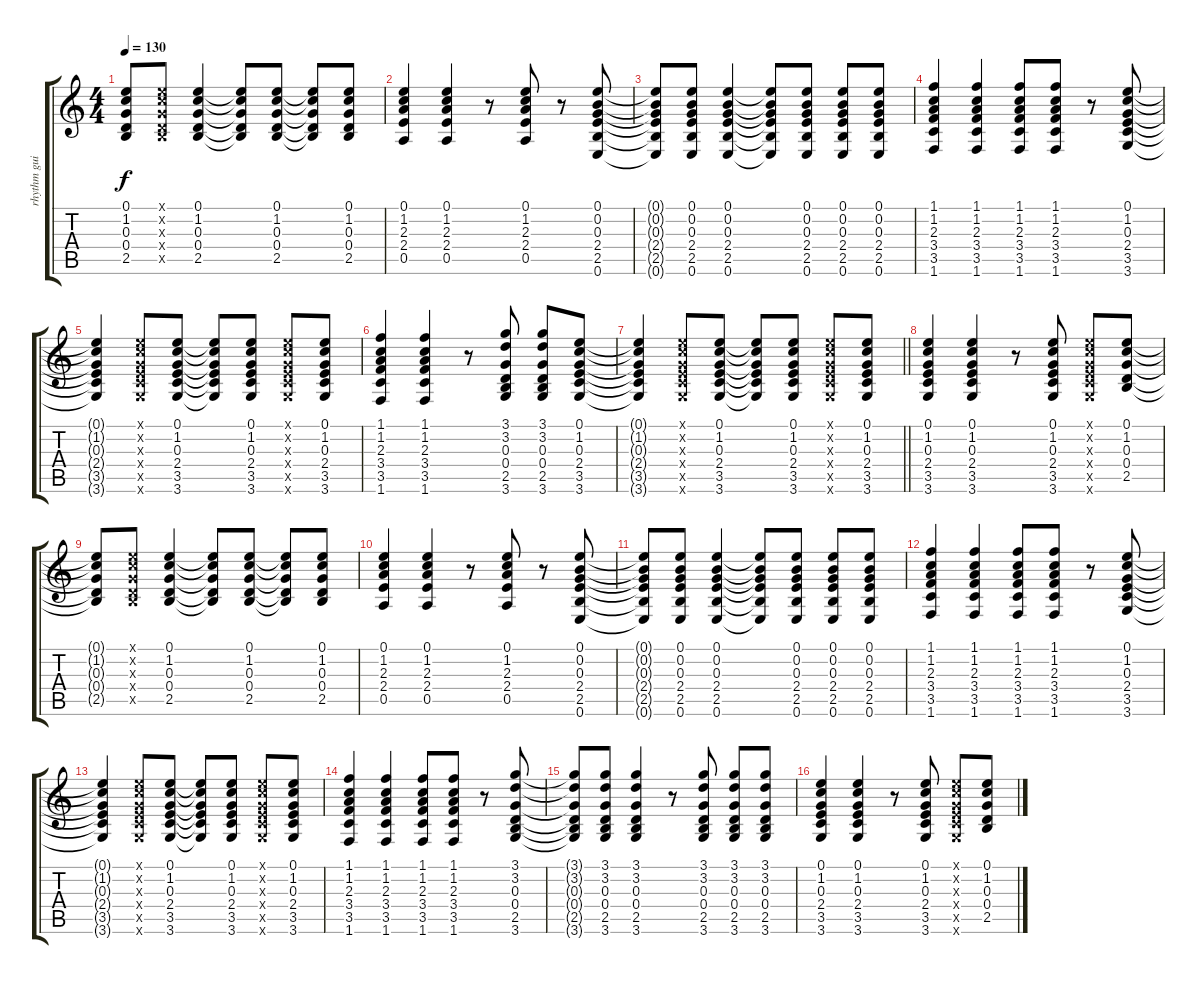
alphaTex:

\track ("rhythm guitar" "rhythm gui") {instrument acousticguitarsteel}
\staff {score tabs}
\tuning (E4 B3 G3 D3 A2 E2) {hide}
\ts (4 4)
\tempo 130
\clef g2
\ks c
(0.1{t} 1.2{t} 0.3{t} 0.4{t} 2.5{t}).8{dy f} (0.1{x} 1.2{x} 0.3{x} 0.4{x} 2.5{x}).8 (0.1 1.2 0.3 0.4 2.5).4 (0.1{t} 1.2{t} 0.3{t} 0.4{t} 2.5{t}).8 (0.1 1.2 0.3 0.4 2.5).8 (0.1{t} 1.2{t} 0.3{t} 0.4{t} 2.5{t}).8 (0.1 1.2 0.3 0.4 2.5).8 |
(0.1 1.2 2.3 2.4 0.5).4 (0.1 1.2 2.3 2.4 0.5).4 r.8 (0.1 1.2 2.3 2.4 0.5).8 r.8 (0.1 0.2 0.3 2.4 2.5 0.6).8 |
(0.1{t} 0.2{t} 0.3{t} 2.4{t} 2.5{t} 0.6{t}).8 (0.1 0.2 0.3 2.4 2.5 0.6).8 (0.1 0.2 0.3 2.4 2.5 0.6).4 (0.1{t} 0.2{t} 0.3{t} 2.4{t} 2.5{t} 0.6{t}).8 (0.1 0.2 0.3 2.4 2.5 0.6).8 (0.1 0.2 0.3 2.4 2.5 0.6).8 (0.1 0.2 0.3 2.4 2.5 0.6).8 |
(1.1 1.2 2.3 3.4 3.5 1.6).4 (1.1 1.2 2.3 3.4 3.5 1.6).4 (1.1 1.2 2.3 3.4 3.5 1.6).8 (1.1 1.2 2.3 3.4 3.5 1.6).8 r.8 (0.1 1.2 0.3 2.4 3.5 3.6).8 |
(0.1{t} 1.2{t} 0.3{t} 2.4{t} 3.5{t} 3.6{t}).4 (0.1{x} 1.2{x} 0.3{x} 2.4{x} 3.5{x} 3.6{x}).8 (0.1 1.2 0.3 2.4 3.5 3.6).8 (0.1{t} 1.2{t} 0.3{t} 2.4{t} 3.5{t} 3.6{t}).8 (0.1 1.2 0.3 2.4 3.5 3.6).8 (0.1{x} 1.2{x} 0.3{x} 2.4{x} 3.5{x} 3.6{x}).8 (0.1 1.2 0.3 2.4 3.5 3.6).8 |
(1.1 1.2 2.3 3.4 3.5 1.6).4 (1.1 1.2 2.3 3.4 3.5 1.6).4 r.8 (3.1 3.2 0.3 0.4 2.5 3.6).8 (3.1 3.2 0.3 0.4 2.5 3.6).8 (0.1 1.2 0.3 2.4 3.5 3.6).8 |
\barLineRight lightlight
(0.1{t} 1.2{t} 0.3{t} 2.4{t} 3.5{t} 3.6{t}).4 (0.1{x} 1.2{x} 0.3{x} 2.4{x} 3.5{x} 3.6{x}).8 (0.1 1.2 0.3 2.4 3.5 3.6).8 (0.1{t} 1.2{t} 0.3{t} 2.4{t} 3.5{t} 3.6{t}).8 (0.1 1.2 0.3 2.4 3.5 3.6).8 (0.1{x} 1.2{x} 0.3{x} 2.4{x} 3.5{x} 3.6{x}).8 (0.1 1.2 0.3 2.4 3.5 3.6).8 |
(0.1 1.2 0.3 2.4 3.5 3.6).4 (0.1 1.2 0.3 2.4 3.5 3.6).4 r.8 (0.1 1.2 0.3 2.4 3.5 3.6).8 (0.1{x} 1.2{x} 0.3{x} 2.4{x} 3.5{x} 3.6{x}).8 (0.1 1.2 0.3 0.4 2.5).8 |
(0.1{t} 1.2{t} 0.3{t} 0.4{t} 2.5{t}).8 (0.1{x} 1.2{x} 0.3{x} 0.4{x} 2.5{x}).8 (0.1 1.2 0.3 0.4 2.5).4 (0.1{t} 1.2{t} 0.3{t} 0.4{t} 2.5{t}).8 (0.1 1.2 0.3 0.4 2.5).8 (0.1{t} 1.2{t} 0.3{t} 0.4{t} 2.5{t}).8 (0.1 1.2 0.3 0.4 2.5).8 |
(0.1 1.2 2.3 2.4 0.5).4{txt ""} (0.1 1.2 2.3 2.4 0.5).4 r.8 (0.1 1.2 2.3 2.4 0.5).8 r.8 (0.1 0.2 0.3 2.4 2.5 0.6).8 |
(0.1{t} 0.2{t} 0.3{t} 2.4{t} 2.5{t} 0.6{t}).8 (0.1 0.2 0.3 2.4 2.5 0.6).8 (0.1 0.2 0.3 2.4 2.5 0.6).4 (0.1{t} 0.2{t} 0.3{t} 2.4{t} 2.5{t} 0.6{t}).8 (0.1 0.2 0.3 2.4 2.5 0.6).8 (0.1 0.2 0.3 2.4 2.5 0.6).8 (0.1 0.2 0.3 2.4 2.5 0.6).8 |
(1.1 1.2 2.3 3.4 3.5 1.6).4 (1.1 1.2 2.3 3.4 3.5 1.6).4 (1.1 1.2 2.3 3.4 3.5 1.6).8 (1.1 1.2 2.3 3.4 3.5 1.6).8 r.8 (0.1 1.2 0.3 2.4 3.5 3.6).8 |
(0.1{t} 1.2{t} 0.3{t} 2.4{t} 3.5{t} 3.6{t}).4 (0.1{x} 1.2{x} 0.3{x} 2.4{x} 3.5{x} 3.6{x}).8 (0.1 1.2 0.3 2.4 3.5 3.6).8 (0.1{t} 1.2{t} 0.3{t} 2.4{t} 3.5{t} 3.6{t}).8 (0.1 1.2 0.3 2.4 3.5 3.6).8 (0.1{x} 1.2{x} 0.3{x} 2.4{x} 3.5{x} 3.6{x}).8 (0.1 1.2 0.3 2.4 3.5 3.6).8 |
(1.1 1.2 2.3 3.4 3.5 1.6).4 (1.1 1.2 2.3 3.4 3.5 1.6).4 (1.1 1.2 2.3 3.4 3.5 1.6).8 (1.1 1.2 2.3 3.4 3.5 1.6).8 r.8 (3.1 3.2 0.3 0.4 2.5 3.6).8 |
(3.1{t} 3.2{t} 0.3{t} 0.4{t} 2.5{t} 3.6{t}).8 (3.1 3.2 0.3 0.4 2.5 3.6).8 (3.1 3.2 0.3 0.4 2.5 3.6).4 r.8 (3.1 3.2 0.3 0.4 2.5 3.6).8 (3.1 3.2 0.3 0.4 2.5 3.6).8 (3.1 3.2 0.3 0.4 2.5 3.6).8 |
(0.1 1.2 0.3 2.4 3.5 3.6).4 (0.1 1.2 0.3 2.4 3.5 3.6).4 r.8 (0.1 1.2 0.3 2.4 3.5 3.6).8 (0.1{x} 1.2{x} 0.3{x} 2.4{x} 3.5{x} 3.6{x}).8 (0.1 1.2 0.3 0.4 2.5).8
